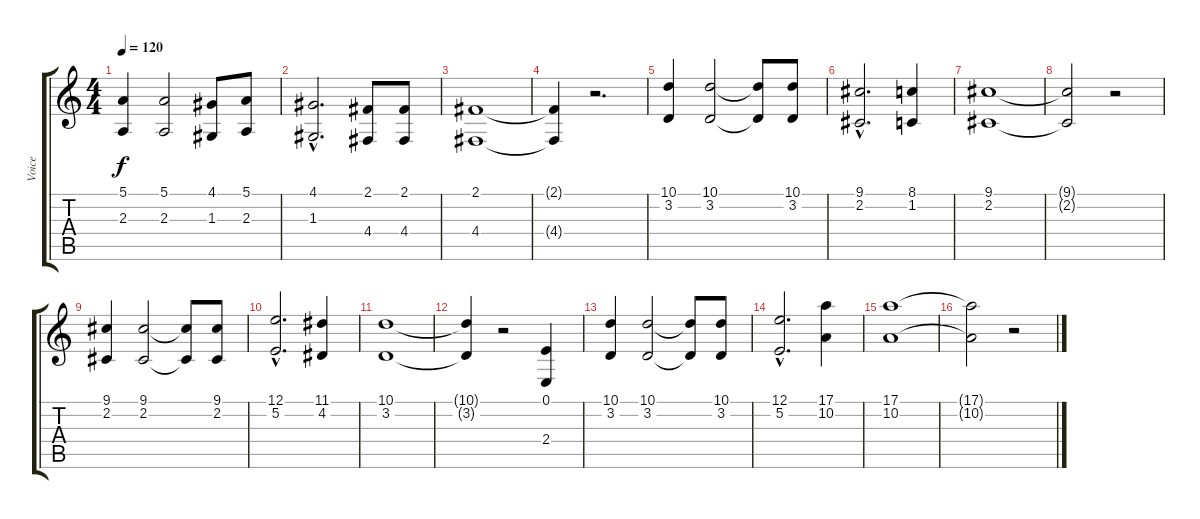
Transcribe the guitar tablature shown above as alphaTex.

\track ("Voice" "Voice") {instrument synthbrass2}
\staff {score tabs}
\tuning (E4 B3 G3 D3 A2 E2) {hide}
\ts (4 4)
\tempo 120
\clef g2
\ks c
(5.1 2.3).4{dy f} (5.1 2.3).2 (4.1 1.3).8 (5.1 2.3).8 |
(4.1{hac} 1.3{hac}).2{d} (2.1 4.4).8 (2.1 4.4).8 |
(2.1 4.4).1 |
(2.1{t} 4.4{t}).4 r.2{d} |
(10.1 3.2).4 (10.1 3.2).2 (10.1{t} 3.2{t}).8 (10.1 3.2).8 |
(9.1{hac} 2.2{hac}).2{d} (8.1 1.2).4 |
(9.1 2.2).1 |
(9.1{t} 2.2{t}).2 r.2 |
(9.1 2.2).4 (9.1 2.2).2 (9.1{t} 2.2{t}).8 (9.1 2.2).8 |
(12.1{hac} 5.2{hac}).2{d} (11.1 4.2).4 |
(10.1 3.2).1 |
(10.1{t} 3.2{t}).4 r.2 (0.1 2.4).4 |
(10.1 3.2).4 (10.1 3.2).2 (10.1{t} 3.2{t}).8 (10.1 3.2).8 |
(12.1{hac} 5.2{hac}).2{d} (17.1 10.2).4 |
(17.1 10.2).1 |
(17.1{t} 10.2{t}).2 r.2
